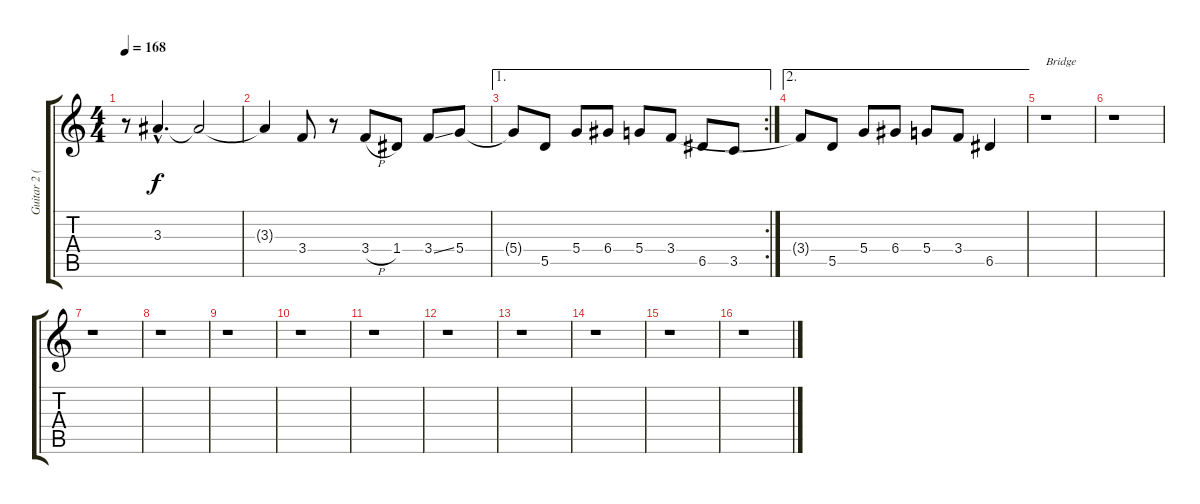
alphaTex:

\track ("Guitar 2 (Solo + Fills)" "Guitar 2 (") {instrument distortionguitar}
\staff {score tabs}
\tuning (E4 B3 G3 D3 A2 E2) {hide}
\ts (4 4)
\tempo 168
\clef g2
\ks c
r.8{dy f} 3.3{hac}.4{d} 3.3{t}.2 |
3.3{t}.4 3.4.8 r.8 3.4{h}.8 1.4.8 3.4{ss}.8 5.4.8 |
\ae 1
\rc 2
5.4{t}.8 5.5.8 5.4.8 6.4.8 5.4.8 3.4.8 6.5.8 3.5.8 |
\ae 2
3.4{t}.8 5.5.8 5.4.8 6.4.8 5.4.8 3.4.8 6.5.4 |
r.1{txt "Bridge"} |
r.1 |
r.1 |
r.1 |
r.1 |
r.1 |
r.1 |
r.1 |
r.1 |
r.1 |
r.1 |
r.1
